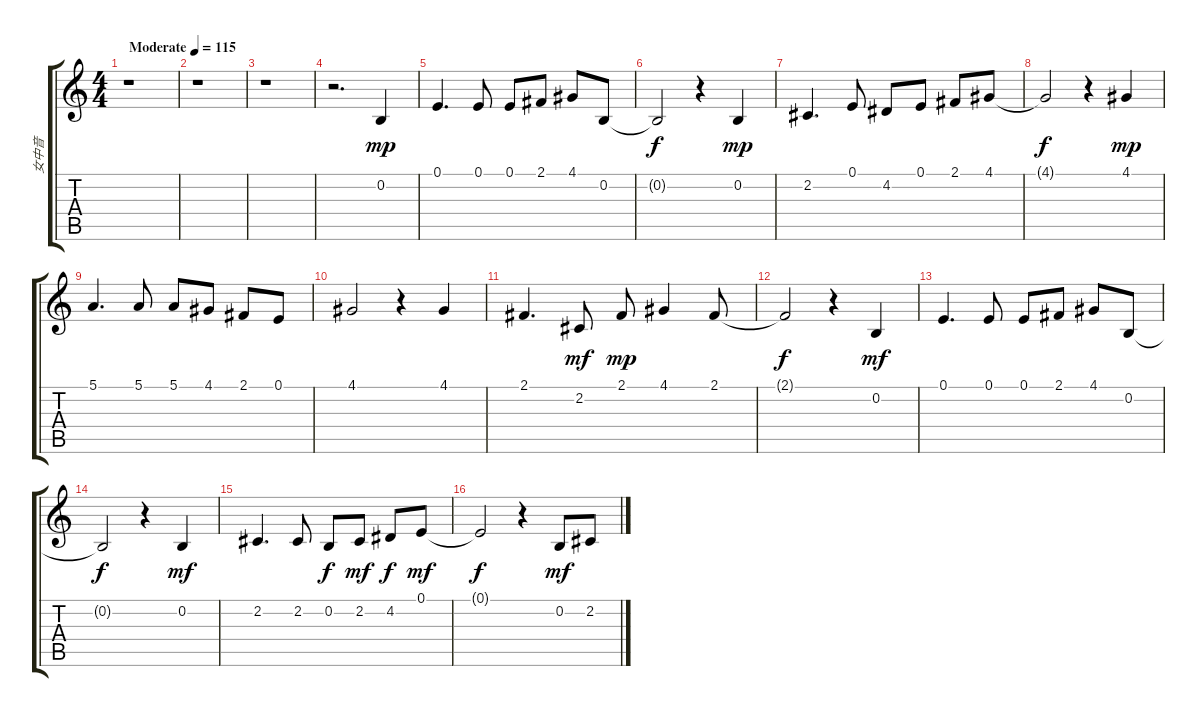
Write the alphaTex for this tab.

\track ("女中音" "女中音") {instrument stringensemble1}
\staff {score tabs}
\tuning (E4 B3 G3 D3 A2 E2) {hide}
\ts (4 4)
\tempo (115 "Moderate")
\clef g2
\ks c
r.1{dy mp instrument stringensemble1} |
r.1 |
r.1 |
r.2{d} 0.2.4 |
0.1.4{d} 0.1.8 0.1.8 2.1.8 4.1.8 0.2.8 |
0.2{t}.2{dy f} r.4 0.2.4{dy mp} |
2.2.4{d} 0.1.8 4.2.8 0.1.8 2.1.8 4.1.8 |
4.1{t}.2{dy f} r.4 4.1.4{dy mp} |
5.1.4{d} 5.1.8 5.1.8 4.1.8 2.1.8 0.1.8 |
4.1.2 r.4 4.1.4 |
2.1.4{d} 2.2.8{dy mf} 2.1.8{dy mp} 4.1.4 2.1.8 |
2.1{t}.2{dy f} r.4 0.2.4{dy mf} |
0.1.4{d} 0.1.8 0.1.8 2.1.8 4.1.8 0.2.8 |
0.2{t}.2{dy f} r.4 0.2.4{dy mf} |
2.2.4{d} 2.2.8 0.2.8{dy f} 2.2.8{dy mf} 4.2.8{dy f} 0.1.8{dy mf} |
0.1{t}.2{dy f} r.4 0.2.8{dy mf} 2.2.8
